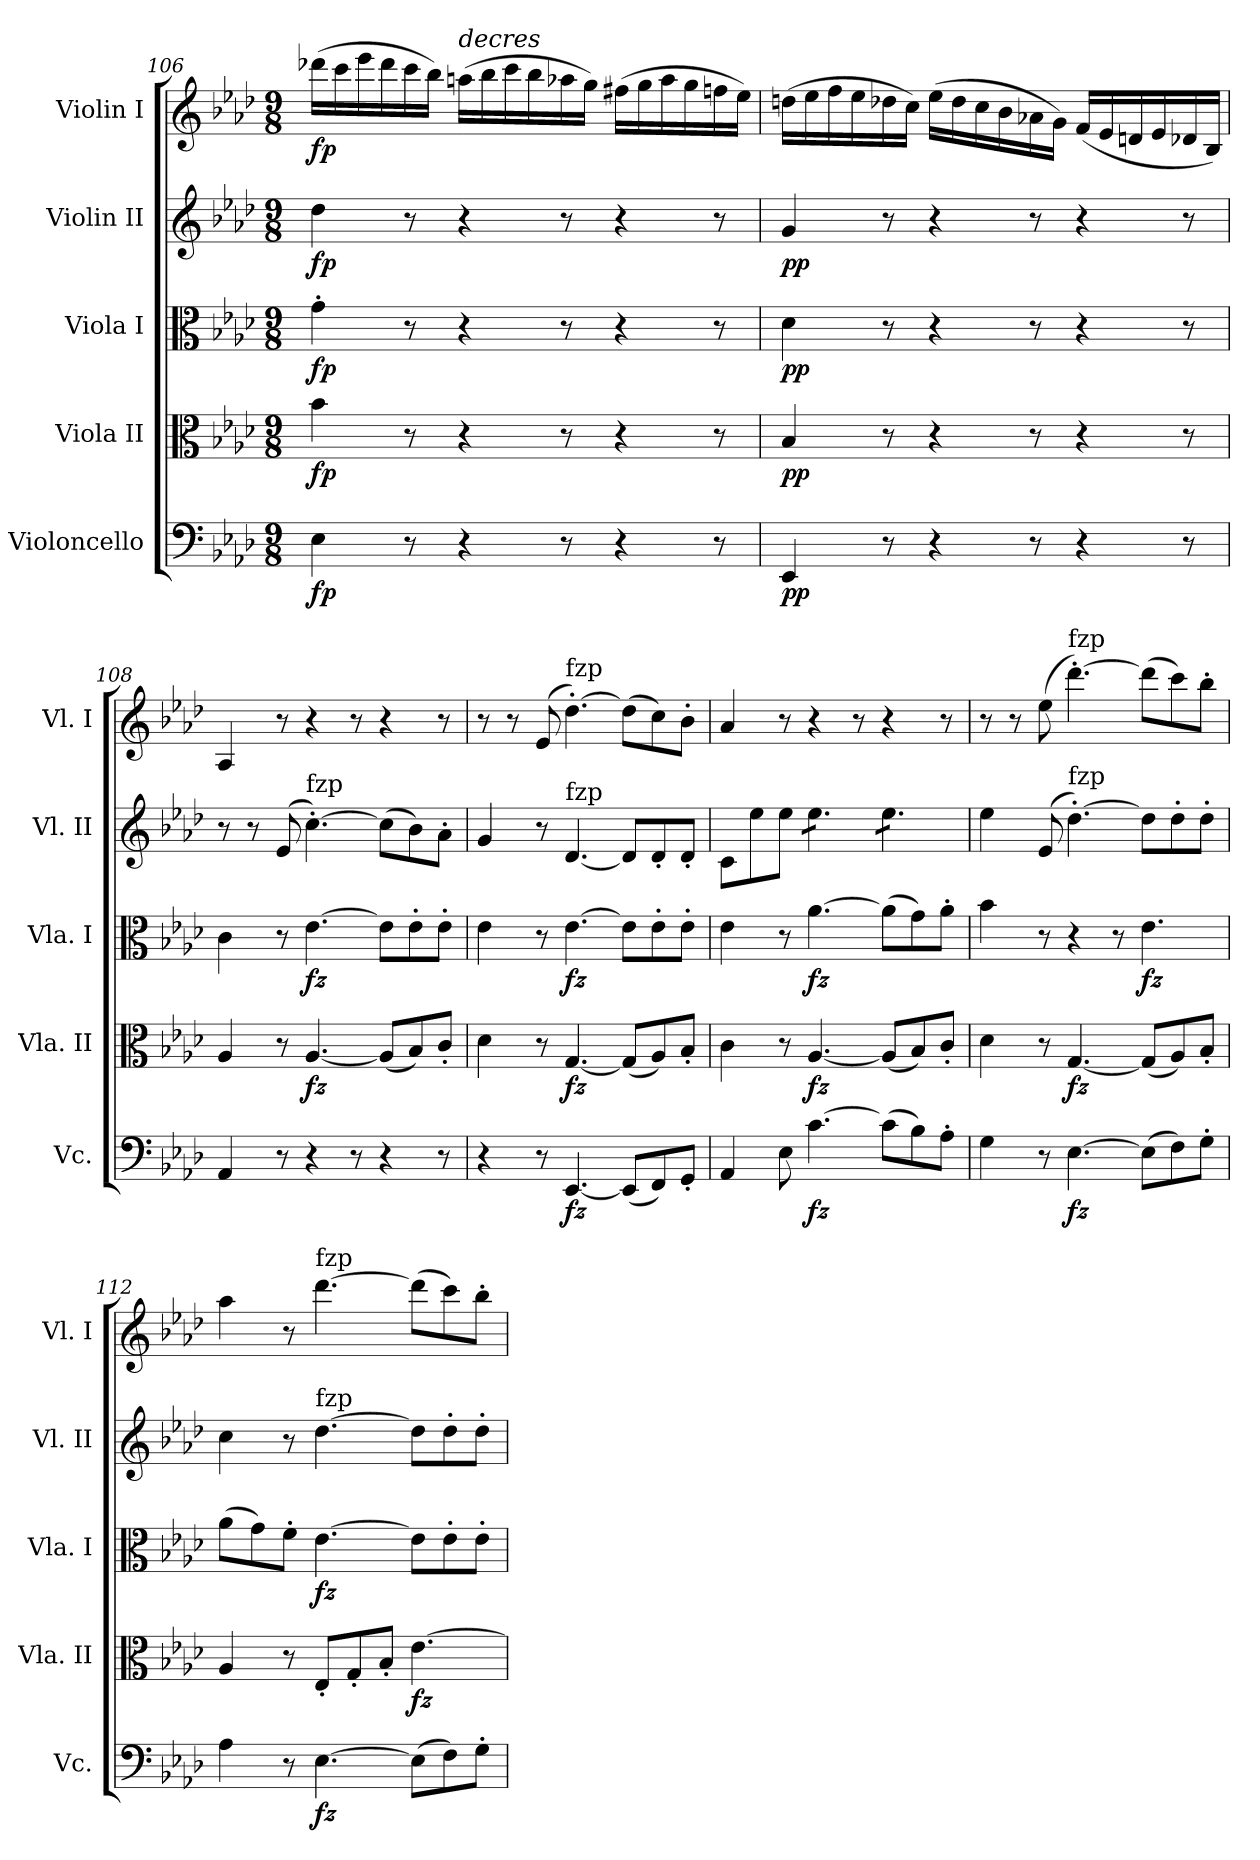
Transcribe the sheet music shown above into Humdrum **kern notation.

**kern	**dynam	**kern	**dynam	**kern	**dynam	**kern	**dynam	**kern	**dynam
*part5	*part5	*part4	*part4	*part3	*part3	*part2	*part2	*part1	*part1
*staff5	*staff5	*staff4	*staff4	*staff3	*staff3	*staff2	*staff2	*staff1	*staff1
*I"Violoncello	*	*I"Viola II	*	*I"Viola I	*	*I"Violin II	*	*I"Violin I	*
*I'Vc.	*	*I'Vla. II	*	*I'Vla. I	*	*I'Vl. II	*	*I'Vl. I	*
*clefF4	*	*clefC3	*	*clefC3	*	*clefG2	*	*clefG2	*
*k[b-e-a-d-]	*	*k[b-e-a-d-]	*	*k[b-e-a-d-]	*	*k[b-e-a-d-]	*	*k[b-e-a-d-]	*
*A-:	*	*A-:	*	*A-:	*	*A-:	*	*A-:	*
*M9/8	*	*M9/8	*	*M9/8	*	*M9/8	*	*M9/8	*
=106	=106	=106	=106	=106	=106	=106	=106	=106	=106
4E-i\	fp	4b-i\	fp	4g'i\	fp	4dd-i\	fp	(16ddd-Xi\LL	fp
.	.	.	.	.	.	.	.	16ccci\	.
.	.	.	.	.	.	.	.	16eee-i\	.
.	.	.	.	.	.	.	.	16ddd-i\	.
8r	.	8r	.	8r	.	8r	.	16ccci\	.
.	.	.	.	.	.	.	.	16bb-i\JJ)	.
!	!	!	!	!	!	!	!	!LO:TX:i:t=decres	!
4r	.	4r	.	4r	.	4r	.	(16aani\LL	.
.	.	.	.	.	.	.	.	16bb-i\	.
.	.	.	.	.	.	.	.	16ccci\	.
.	.	.	.	.	.	.	.	16bb-i\	.
8r	.	8r	.	8r	.	8r	.	16aa-Xi\	.
.	.	.	.	.	.	.	.	16ggi\JJ)	.
4r	.	4r	.	4r	.	4r	.	(16ff#Xi\LL	.
.	.	.	.	.	.	.	.	16ggi\	.
.	.	.	.	.	.	.	.	16aa-i\	.
.	.	.	.	.	.	.	.	16ggi\	.
8r	.	8r	.	8r	.	8r	.	16ffni\	.
.	.	.	.	.	.	.	.	16ee-i\JJ)	.
!!LO:LB:g=z
=107	=107	=107	=107	=107	=107	=107	=107	=107	=107
4EE-i/	pp	4B-i/	pp	4d-i\	pp	4gi/	pp	(16ddni\LL	.
.	.	.	.	.	.	.	.	16ee-i\	.
.	.	.	.	.	.	.	.	16ffi\	.
.	.	.	.	.	.	.	.	16ee-i\	.
8r	.	8r	.	8r	.	8r	.	16dd-Xi\	.
.	.	.	.	.	.	.	.	16cci\JJ)	.
4r	.	4r	.	4r	.	4r	.	(16ee-i\LL	.
.	.	.	.	.	.	.	.	16dd-i\	.
.	.	.	.	.	.	.	.	16cci\	.
.	.	.	.	.	.	.	.	16b-i\	.
8r	.	8r	.	8r	.	8r	.	16a-Xi\	.
.	.	.	.	.	.	.	.	16gi\JJ)	.
4r	.	4r	.	4r	.	4r	.	(16fi/LL	.
.	.	.	.	.	.	.	.	16e-i/	.
.	.	.	.	.	.	.	.	16dni/	.
.	.	.	.	.	.	.	.	16e-i/	.
8r	.	8r	.	8r	.	8r	.	16d-Xi/	.
.	.	.	.	.	.	.	.	16B-i/JJ)	.
=108	=108	=108	=108	=108	=108	=108	=108	=108	=108
4AA-i/	.	4A-i/	.	4ci\	.	8r	.	4A-i/	.
.	.	.	.	.	.	8r	.	.	.
8r	.	8r	.	8r	.	(8e-i/	.	8r	.
!	!	!	!	!	!	!LO:TX:t=fzp	!	!	!
4r	.	[4.A-i/	fz	[4.e-i\	fz	[4.cc'i\)	.	4r	.
8r	.	.	.	.	.	.	.	8r	.
4r	.	(8A-i/L]	.	8e-i\L]	.	(8cci\L]	.	4r	.
.	.	8B-i/)	.	8e-'i\	.	8b-i\)	.	.	.
8r	.	8c'i/J	.	8e-'i\J	.	8a-'i\J	.	8r	.
=109	=109	=109	=109	=109	=109	=109	=109	=109	=109
4r	.	4d-i\	.	4e-i\	.	4gi/	.	8r	.
.	.	.	.	.	.	.	.	8r	.
8r	.	8r	.	8r	.	8r	.	(8e-i/	.
!	!	!	!	!	!	!	!	!LO:TX:t=fzp	!
!	!	!	!	!	!	!LO:TX:t=fzp	!	!	!
[4.EE-i/	fz	[4.Gi/	fz	[4.e-i\	fz	[4.d-i/	.	[4.dd-'i\)	.
(8EE-i/L]	.	(8Gi/L]	.	8e-i\L]	.	8d-i/L]	.	(8dd-i\L]	.
8FFi/)	.	8A-i/)	.	8e-'i\	.	8d-'i/	.	8cci\)	.
8GG'i/J	.	8B-'i/J	.	8e-'i\J	.	8d-'i/J	.	8b-'i\J	.
!!LO:PB:g=z
=110	=110	=110	=110	=110	=110	=110	=110	=110	=110
4AA-i/	.	4ci\	.	4e-i\	.	8ci\L	.	4a-i/	.
.	.	.	.	.	.	8ee-i\	.	.	.
8E-i\	.	8r	.	8r	.	8ee-i\J	.	8r	.
!	!	!	!	!	!	!LO:TX:t=fzp	!	!	!
*	*	*	*	*	*	*tremolo	*	*	*
[4.ci\	fz	[4.A-i/	fz	[4.a-i\	fz	8ee-i\L	.	4r	.
.	.	.	.	.	.	8ee-i\	.	.	.
.	.	.	.	.	.	8ee-i\J	.	8r	.
(8ci\L]	.	(8A-i/L]	.	(8a-i\L]	.	8ee-i\L	.	4r	.
8B-i\)	.	8B-i/)	.	8gi\)	.	8ee-i\	.	.	.
8A-'i\J	.	8c'i/J	.	8a-'i\J	.	8ee-i\J	.	8r	.
*	*	*	*	*	*	*Xtremolo	*	*	*
=111	=111	=111	=111	=111	=111	=111	=111	=111	=111
4Gi\	.	4d-i\	.	4b-i\	.	4ee-i\	.	8r	.
.	.	.	.	.	.	.	.	8r	.
8r	.	8r	.	8r	.	(8e-i/	.	(8ee-i\	.
!	!	!	!	!	!	!	!	!LO:TX:t=fzp	!
!	!	!	!	!	!	!LO:TX:t=fzp	!	!	!
[4.E-i\	fz	[4.Gi/	fz	4r	.	[4.dd-'i\)	.	[4.ddd-'i\)	.
.	.	.	.	8r	.	.	.	.	.
(8E-i\L]	.	(8Gi/L]	.	4.e-i\	fz	8dd-i\L]	.	(8ddd-i\L]	.
8Fi\)	.	8A-i/)	.	.	.	8dd-'i\	.	8ccci\)	.
8G'i\J	.	8B-'i/J	.	.	.	8dd-'i\J	.	8bb-'i\J	.
=112	=112	=112	=112	=112	=112	=112	=112	=112	=112
4A-i\	.	4A-i/	.	(8a-i\L	.	4cci\	.	4aa-i\	.
.	.	.	.	8gi\)	.	.	.	.	.
8r	.	8r	.	8f'i\J	.	8r	.	8r	.
!	!	!	!	!	!	!	!	!LO:TX:t=fzp	!
!	!	!	!	!	!	!LO:TX:t=fzp	!	!	!
[4.E-i\	fz	8E-'i/L	.	[4.e-i\	fz	[4.dd-i\	.	[4.ddd-i\	.
.	.	8G'i/	.	.	.	.	.	.	.
.	.	8B-'i/J	.	.	.	.	.	.	.
(8E-i\L]	.	[4.e-i\	fz	8e-i\L]	.	8dd-i\L]	.	(8ddd-i\L]	.
8Fi\)	.	.	.	8e-'i\	.	8dd-'i\	.	8ccci\)	.
8G'i\J	.	.	.	8e-'i\J	.	8dd-'i\J	.	8bb-'i\J	.
=	=	=	=	=	=	=	=	=	=
*-	*-	*-	*-	*-	*-	*-	*-	*-	*-
